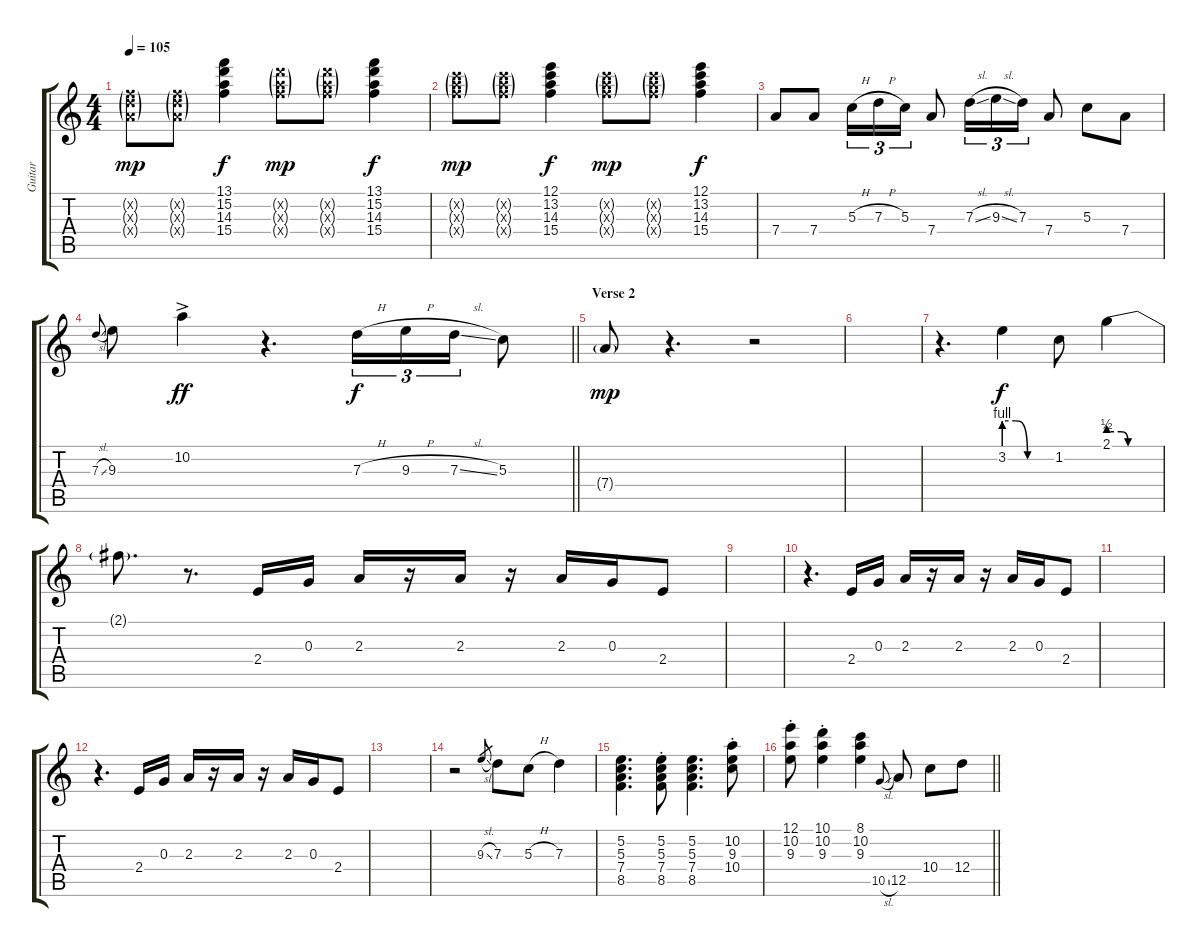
\track ("Guitar" "Guitar") {instrument acousticguitarsteel}
\staff {score tabs}
\tuning (E4 B3 G3 D3 A2 E2) {hide}
\ts (4 4)
\tempo 105
\clef g2
\ks c
(6.2{g x} 7.3{g x} 7.4{g x}).8{dy mp} (6.2{g x} 7.3{g x} 7.4{g x}).8 (13.1 15.2 14.3 15.4).4{dy f} (15.2{g x} 14.3{g x} 15.4{g x}).8{dy mp} (15.2{g x} 14.3{g x} 15.4{g x}).8 (13.1 15.2 14.3 15.4).4{dy f} |
(13.2{g x} 14.3{g x} 15.4{g x}).8{dy mp} (13.2{g x} 14.3{g x} 15.4{g x}).8 (12.1 13.2 14.3 15.4).4{dy f} (13.2{g x} 14.3{g x} 15.4{g x}).8{dy mp} (13.2{g x} 14.3{g x} 15.4{g x}).8 (12.1 13.2 14.3 15.4).4{dy f} |
7.4.8 7.4.8 5.3{h}.16{tu (3 2)} 7.3{h}.16{tu (3 2)} 5.3.16{tu (3 2)} 7.4.8 7.3{sl}.16{tu (3 2)} 9.3{sl}.16{tu (3 2)} 7.3.16{tu (3 2)} 7.4.8 5.3.8 7.4.8 |
\barLineRight lightlight
7.3{sl}.8{gr onbeat} 9.3.8 10.2{ac}.4{dy ff} r.4{d} 7.3{h}.16{tu (3 2) dy f} 9.3{h}.16{tu (3 2)} 7.3{sl}.16{tu (3 2)} 5.3.8 |
\section ("" "Verse 2")
7.4{g}.8{dy mp} r.4{d} r.2 |
|
r.4{d} 3.2{be (custom 0 4 15 4 30 0 60 0)}.4{dy f} 1.2.8 2.1{be (custom 0 2 15 2 23 0 25 0 30 0 60 0)}.4 |
2.1{t}.8{d} r.8{d} 2.4.16 0.3.16 2.3.16 r.16 2.3.16 r.16 2.3.16 0.3.16 2.4.8 |
|
r.4{d} 2.4.16 0.3.16 2.3.16 r.16 2.3.16 r.16 2.3.16 0.3.16 2.4.8 |
|
r.4{d} 2.4.16 0.3.16 2.3.16 r.16 2.3.16 r.16 2.3.16 0.3.16 2.4.8 |
|
r.2 9.3{sl}.8{gr} 7.3.8 5.3{h}.8 7.3.4 |
(5.2 5.3 7.4 8.5).4{d} (5.2{st} 5.3{st} 7.4{st} 8.5).8 (5.2 5.3 7.4 8.5).4{d} (10.2{st} 9.3{st} 10.4{st}).8 |
\barLineRight lightlight
(12.1{st} 10.2{st} 9.3{st}).8 (10.1{st} 10.2{st} 9.3{st}).4 (8.1 10.2 9.3).4 10.5{sl}.8{gr onbeat} 12.5.8 10.4.8 12.4.8
